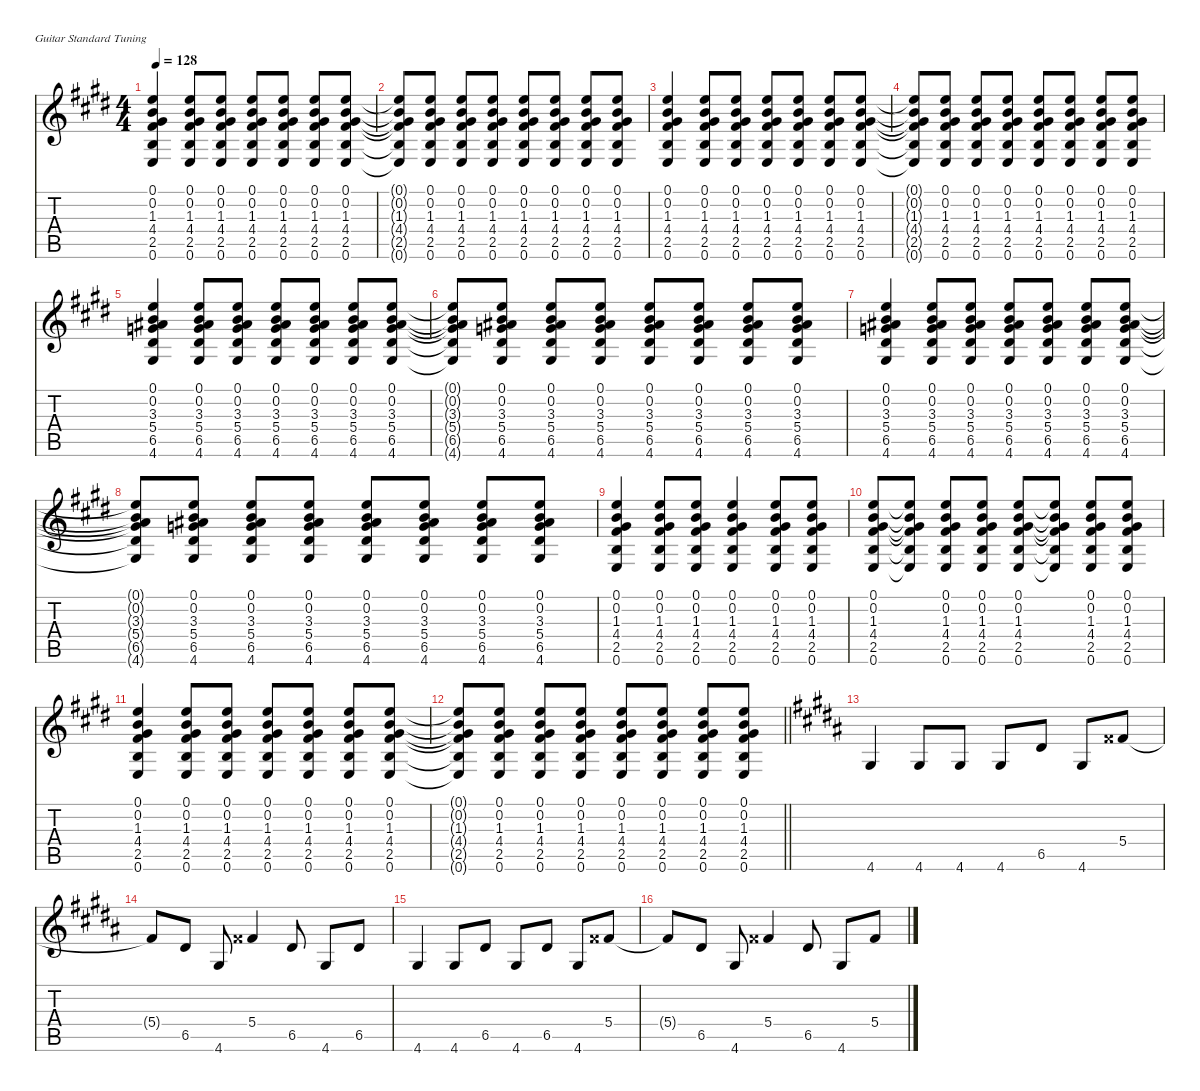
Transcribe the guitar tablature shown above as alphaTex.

\defaultSystemsLayout 4
\hideDynamics
\bracketExtendMode nobrackets
\singleTrackTrackNamePolicy hidden
\otherSystemsTrackNameOrientation horizontal
\track ("Acoustic Guitar" "s.guit.") {defaultSystemsLayout 8 instrument acousticguitarsteel}
\staff {score tabs}
\tuning (E4 B3 G3 D3 A2 E2)
\ts (4 4)
\tempo 128
\clef g2
\ks e
(0.1{acc forcenatural} 0.2{acc forcenatural} 1.3{acc #} 4.4{acc #} 2.5{acc forcenatural} 0.6{acc forcenatural}).4{dy f beam Up} (0.1{acc forcenatural} 0.2{acc forcenatural} 1.3{acc #} 4.4{acc #} 2.5{acc forcenatural} 0.6{acc forcenatural}).8{beam Up} (0.1{acc forcenatural} 0.2{acc forcenatural} 1.3{acc #} 4.4{acc #} 2.5{acc forcenatural} 0.6{acc forcenatural}).8{beam Up} (0.1{acc forcenatural} 0.2{acc forcenatural} 1.3{acc #} 4.4{acc #} 2.5{acc forcenatural} 0.6{acc forcenatural}).8{beam Up} (0.1{acc forcenatural} 0.2{acc forcenatural} 1.3{acc #} 4.4{acc #} 2.5{acc forcenatural} 0.6{acc forcenatural}).8{beam Up} (0.1{acc forcenatural} 0.2{acc forcenatural} 1.3{acc #} 4.4{acc #} 2.5{acc forcenatural} 0.6{acc forcenatural}).8{beam Up} (0.1{acc forcenatural} 0.2{acc forcenatural} 1.3{acc #} 4.4{acc #} 2.5{acc forcenatural} 0.6{acc forcenatural}).8{beam Up} |
(0.1{t acc forcenatural} 0.2{t acc forcenatural} 1.3{t acc #} 4.4{t acc #} 2.5{t acc forcenatural} 0.6{t acc forcenatural}).8{beam Up} (0.1{acc forcenatural} 0.2{acc forcenatural} 1.3{acc #} 4.4{acc #} 2.5{acc forcenatural} 0.6{acc forcenatural}).8{beam Up} (0.1{acc forcenatural} 0.2{acc forcenatural} 1.3{acc #} 4.4{acc #} 2.5{acc forcenatural} 0.6{acc forcenatural}).8{beam Up} (0.1{acc forcenatural} 0.2{acc forcenatural} 1.3{acc #} 4.4{acc #} 2.5{acc forcenatural} 0.6{acc forcenatural}).8{beam Up} (0.1{acc forcenatural} 0.2{acc forcenatural} 1.3{acc #} 4.4{acc #} 2.5{acc forcenatural} 0.6{acc forcenatural}).8{beam Up} (0.1{acc forcenatural} 0.2{acc forcenatural} 1.3{acc #} 4.4{acc #} 2.5{acc forcenatural} 0.6{acc forcenatural}).8{beam Up} (0.1{acc forcenatural} 0.2{acc forcenatural} 1.3{acc #} 4.4{acc #} 2.5{acc forcenatural} 0.6{acc forcenatural}).8{beam Up} (0.1{acc forcenatural} 0.2{acc forcenatural} 1.3{acc #} 4.4{acc #} 2.5{acc forcenatural} 0.6{acc forcenatural}).8{beam Up} |
(0.1{acc forcenatural} 0.2{acc forcenatural} 1.3{acc #} 4.4{acc #} 2.5{acc forcenatural} 0.6{acc forcenatural}).4{beam Up} (0.1{acc forcenatural} 0.2{acc forcenatural} 1.3{acc #} 4.4{acc #} 2.5{acc forcenatural} 0.6{acc forcenatural}).8{beam Up} (0.1{acc forcenatural} 0.2{acc forcenatural} 1.3{acc #} 4.4{acc #} 2.5{acc forcenatural} 0.6{acc forcenatural}).8{beam Up} (0.1{acc forcenatural} 0.2{acc forcenatural} 1.3{acc #} 4.4{acc #} 2.5{acc forcenatural} 0.6{acc forcenatural}).8{beam Up} (0.1{acc forcenatural} 0.2{acc forcenatural} 1.3{acc #} 4.4{acc #} 2.5{acc forcenatural} 0.6{acc forcenatural}).8{beam Up} (0.1{acc forcenatural} 0.2{acc forcenatural} 1.3{acc #} 4.4{acc #} 2.5{acc forcenatural} 0.6{acc forcenatural}).8{beam Up} (0.1{acc forcenatural} 0.2{acc forcenatural} 1.3{acc #} 4.4{acc #} 2.5{acc forcenatural} 0.6{acc forcenatural}).8{beam Up} |
(0.1{t acc forcenatural} 0.2{t acc forcenatural} 1.3{t acc #} 4.4{t acc #} 2.5{t acc forcenatural} 0.6{t acc forcenatural}).8{beam Up} (0.1{acc forcenatural} 0.2{acc forcenatural} 1.3{acc #} 4.4{acc #} 2.5{acc forcenatural} 0.6{acc forcenatural}).8{beam Up} (0.1{acc forcenatural} 0.2{acc forcenatural} 1.3{acc #} 4.4{acc #} 2.5{acc forcenatural} 0.6{acc forcenatural}).8{beam Up} (0.1{acc forcenatural} 0.2{acc forcenatural} 1.3{acc #} 4.4{acc #} 2.5{acc forcenatural} 0.6{acc forcenatural}).8{beam Up} (0.1{acc forcenatural} 0.2{acc forcenatural} 1.3{acc #} 4.4{acc #} 2.5{acc forcenatural} 0.6{acc forcenatural}).8{beam Up} (0.1{acc forcenatural} 0.2{acc forcenatural} 1.3{acc #} 4.4{acc #} 2.5{acc forcenatural} 0.6{acc forcenatural}).8{beam Up} (0.1{acc forcenatural} 0.2{acc forcenatural} 1.3{acc #} 4.4{acc #} 2.5{acc forcenatural} 0.6{acc forcenatural}).8{beam Up} (0.1{acc forcenatural} 0.2{acc forcenatural} 1.3{acc #} 4.4{acc #} 2.5{acc forcenatural} 0.6{acc forcenatural}).8{beam Up} |
(0.1{acc forcenatural} 0.2{acc forcenatural} 3.3{acc #} 5.4{acc forcenatural} 6.5{acc #} 4.6{acc #}).4{beam Up} (0.1{acc forcenatural} 0.2{acc forcenatural} 3.3{acc #} 5.4{acc forcenatural} 6.5{acc #} 4.6{acc #}).8{beam Up} (0.1{acc forcenatural} 0.2{acc forcenatural} 3.3{acc #} 5.4{acc forcenatural} 6.5{acc #} 4.6{acc #}).8{beam Up} (0.1{acc forcenatural} 0.2{acc forcenatural} 3.3{acc #} 5.4{acc forcenatural} 6.5{acc #} 4.6{acc #}).8{beam Up} (0.1{acc forcenatural} 0.2{acc forcenatural} 3.3{acc #} 5.4{acc forcenatural} 6.5{acc #} 4.6{acc #}).8{beam Up} (0.1{acc forcenatural} 0.2{acc forcenatural} 3.3{acc #} 5.4{acc forcenatural} 6.5{acc #} 4.6{acc #}).8{beam Up} (0.1{acc forcenatural} 0.2{acc forcenatural} 3.3{acc #} 5.4{acc forcenatural} 6.5{acc #} 4.6{acc #}).8{beam Up} |
(0.1{t acc forcenatural} 0.2{t acc forcenatural} 3.3{t acc #} 5.4{t acc forcenatural} 6.5{t acc #} 4.6{t acc #}).8{beam Up} (0.1{acc forcenatural} 0.2{acc forcenatural} 3.3{acc #} 5.4{acc forcenatural} 6.5{acc #} 4.6{acc #}).8{beam Up} (0.1{acc forcenatural} 0.2{acc forcenatural} 3.3{acc #} 5.4{acc forcenatural} 6.5{acc #} 4.6{acc #}).8{beam Up} (0.1{acc forcenatural} 0.2{acc forcenatural} 3.3{acc #} 5.4{acc forcenatural} 6.5{acc #} 4.6{acc #}).8{beam Up} (0.1{acc forcenatural} 0.2{acc forcenatural} 3.3{acc #} 5.4{acc forcenatural} 6.5{acc #} 4.6{acc #}).8{beam Up} (0.1{acc forcenatural} 0.2{acc forcenatural} 3.3{acc #} 5.4{acc forcenatural} 6.5{acc #} 4.6{acc #}).8{beam Up} (0.1{acc forcenatural} 0.2{acc forcenatural} 3.3{acc #} 5.4{acc forcenatural} 6.5{acc #} 4.6{acc #}).8{beam Up} (0.1{acc forcenatural} 0.2{acc forcenatural} 3.3{acc #} 5.4{acc forcenatural} 6.5{acc #} 4.6{acc #}).8{beam Up} |
(0.1{acc forcenatural} 0.2{acc forcenatural} 3.3{acc #} 5.4{acc forcenatural} 6.5{acc #} 4.6{acc #}).4{beam Up} (0.1{acc forcenatural} 0.2{acc forcenatural} 3.3{acc #} 5.4{acc forcenatural} 6.5{acc #} 4.6{acc #}).8{beam Up} (0.1{acc forcenatural} 0.2{acc forcenatural} 3.3{acc #} 5.4{acc forcenatural} 6.5{acc #} 4.6{acc #}).8{beam Up} (0.1{acc forcenatural} 0.2{acc forcenatural} 3.3{acc #} 5.4{acc forcenatural} 6.5{acc #} 4.6{acc #}).8{beam Up} (0.1{acc forcenatural} 0.2{acc forcenatural} 3.3{acc #} 5.4{acc forcenatural} 6.5{acc #} 4.6{acc #}).8{beam Up} (0.1{acc forcenatural} 0.2{acc forcenatural} 3.3{acc #} 5.4{acc forcenatural} 6.5{acc #} 4.6{acc #}).8{beam Up} (0.1{acc forcenatural} 0.2{acc forcenatural} 3.3{acc #} 5.4{acc forcenatural} 6.5{acc #} 4.6{acc #}).8{beam Up} |
(0.1{t acc forcenatural} 0.2{t acc forcenatural} 3.3{t acc #} 5.4{t acc forcenatural} 6.5{t acc #} 4.6{t acc #}).8{beam Up} (0.1{acc forcenatural} 0.2{acc forcenatural} 3.3{acc #} 5.4{acc forcenatural} 6.5{acc #} 4.6{acc #}).8{beam Up} (0.1{acc forcenatural} 0.2{acc forcenatural} 3.3{acc #} 5.4{acc forcenatural} 6.5{acc #} 4.6{acc #}).8{beam Up} (0.1{acc forcenatural} 0.2{acc forcenatural} 3.3{acc #} 5.4{acc forcenatural} 6.5{acc #} 4.6{acc #}).8{beam Up} (0.1{acc forcenatural} 0.2{acc forcenatural} 3.3{acc #} 5.4{acc forcenatural} 6.5{acc #} 4.6{acc #}).8{beam Up} (0.1{acc forcenatural} 0.2{acc forcenatural} 3.3{acc #} 5.4{acc forcenatural} 6.5{acc #} 4.6{acc #}).8{beam Up} (0.1{acc forcenatural} 0.2{acc forcenatural} 3.3{acc #} 5.4{acc forcenatural} 6.5{acc #} 4.6{acc #}).8{beam Up} (0.1{acc forcenatural} 0.2{acc forcenatural} 3.3{acc #} 5.4{acc forcenatural} 6.5{acc #} 4.6{acc #}).8{beam Up} |
(0.1{acc forcenatural} 0.2{acc forcenatural} 1.3{acc #} 4.4{acc #} 2.5{acc forcenatural} 0.6{acc forcenatural}).4{beam Up} (0.1{acc forcenatural} 0.2{acc forcenatural} 1.3{acc #} 4.4{acc #} 2.5{acc forcenatural} 0.6{acc forcenatural}).8{beam Up} (0.1{acc forcenatural} 0.2{acc forcenatural} 1.3{acc #} 4.4{acc #} 2.5{acc forcenatural} 0.6{acc forcenatural}).8{beam Up} (0.1{acc forcenatural} 0.2{acc forcenatural} 1.3{acc #} 4.4{acc #} 2.5{acc forcenatural} 0.6{acc forcenatural}).4{beam Up} (0.1{acc forcenatural} 0.2{acc forcenatural} 1.3{acc #} 4.4{acc #} 2.5{acc forcenatural} 0.6{acc forcenatural}).8{beam Up} (0.1{acc forcenatural} 0.2{acc forcenatural} 1.3{acc #} 4.4{acc #} 2.5{acc forcenatural} 0.6{acc forcenatural}).8{beam Up} |
(0.1{acc forcenatural} 0.2{acc forcenatural} 1.3{acc #} 4.4{acc #} 2.5{acc forcenatural} 0.6{acc forcenatural}).8{beam Up} (0.1{t acc forcenatural} 0.2{t acc forcenatural} 1.3{t acc #} 4.4{t acc #} 2.5{t acc forcenatural} 0.6{t acc forcenatural}).8{beam Up} (0.1{acc forcenatural} 0.2{acc forcenatural} 1.3{acc #} 4.4{acc #} 2.5{acc forcenatural} 0.6{acc forcenatural}).8{beam Up} (0.1{acc forcenatural} 0.2{acc forcenatural} 1.3{acc #} 4.4{acc #} 2.5{acc forcenatural} 0.6{acc forcenatural}).8{beam Up} (0.1{acc forcenatural} 0.2{acc forcenatural} 1.3{acc #} 4.4{acc #} 2.5{acc forcenatural} 0.6{acc forcenatural}).8{beam Up} (0.1{t acc forcenatural} 0.2{t acc forcenatural} 1.3{t acc #} 4.4{t acc #} 2.5{t acc forcenatural} 0.6{t acc forcenatural}).8{beam Up} (0.1{acc forcenatural} 0.2{acc forcenatural} 1.3{acc #} 4.4{acc #} 2.5{acc forcenatural} 0.6{acc forcenatural}).8{beam Up} (0.1{acc forcenatural} 0.2{acc forcenatural} 1.3{acc #} 4.4{acc #} 2.5{acc forcenatural} 0.6{acc forcenatural}).8{beam Up} |
(0.1{acc forcenatural} 0.2{acc forcenatural} 1.3{acc #} 4.4{acc #} 2.5{acc forcenatural} 0.6{acc forcenatural}).4{beam Up} (0.1{acc forcenatural} 0.2{acc forcenatural} 1.3{acc #} 4.4{acc #} 2.5{acc forcenatural} 0.6{acc forcenatural}).8{beam Up} (0.1{acc forcenatural} 0.2{acc forcenatural} 1.3{acc #} 4.4{acc #} 2.5{acc forcenatural} 0.6{acc forcenatural}).8{beam Up} (0.1{acc forcenatural} 0.2{acc forcenatural} 1.3{acc #} 4.4{acc #} 2.5{acc forcenatural} 0.6{acc forcenatural}).8{beam Up} (0.1{acc forcenatural} 0.2{acc forcenatural} 1.3{acc #} 4.4{acc #} 2.5{acc forcenatural} 0.6{acc forcenatural}).8{beam Up} (0.1{acc forcenatural} 0.2{acc forcenatural} 1.3{acc #} 4.4{acc #} 2.5{acc forcenatural} 0.6{acc forcenatural}).8{beam Up} (0.1{acc forcenatural} 0.2{acc forcenatural} 1.3{acc #} 4.4{acc #} 2.5{acc forcenatural} 0.6{acc forcenatural}).8{beam Up} |
\barLineRight lightlight
(0.1{t acc forcenatural} 0.2{t acc forcenatural} 1.3{t acc #} 4.4{t acc #} 2.5{t acc forcenatural} 0.6{t acc forcenatural}).8{beam Up} (0.1{acc forcenatural} 0.2{acc forcenatural} 1.3{acc #} 4.4{acc #} 2.5{acc forcenatural} 0.6{acc forcenatural}).8{beam Up} (0.1{acc forcenatural} 0.2{acc forcenatural} 1.3{acc #} 4.4{acc #} 2.5{acc forcenatural} 0.6{acc forcenatural}).8{beam Up} (0.1{acc forcenatural} 0.2{acc forcenatural} 1.3{acc #} 4.4{acc #} 2.5{acc forcenatural} 0.6{acc forcenatural}).8{beam Up} (0.1{acc forcenatural} 0.2{acc forcenatural} 1.3{acc #} 4.4{acc #} 2.5{acc forcenatural} 0.6{acc forcenatural}).8{beam Up} (0.1{acc forcenatural} 0.2{acc forcenatural} 1.3{acc #} 4.4{acc #} 2.5{acc forcenatural} 0.6{acc forcenatural}).8{beam Up} (0.1{acc forcenatural} 0.2{acc forcenatural} 1.3{acc #} 4.4{acc #} 2.5{acc forcenatural} 0.6{acc forcenatural}).8{beam Up} (0.1{acc forcenatural} 0.2{acc forcenatural} 1.3{acc #} 4.4{acc #} 2.5{acc forcenatural} 0.6{acc forcenatural}).8{beam Up} |
\ks g#minor
4.6{acc #}.4{beam Up} 4.6{acc #}.8{beam Up} 4.6{acc #}.8{beam Up} 4.6{acc #}.8{beam Up} 6.5{acc #}.8{beam Up} 4.6{acc #}.8{beam Up} 5.4{acc x}.8{beam Up} |
5.4{t acc x}.8{beam Up} 6.5{acc #}.8{beam Up} 4.6{acc #}.8{beam Up} 5.4{acc x}.4{beam Up} 6.5{acc #}.8{beam Up} 4.6{acc #}.8{beam Up} 6.5{acc #}.8{beam Up} |
4.6{acc #}.4{beam Up} 4.6{acc #}.8{beam Up} 6.5{acc #}.8{beam Up} 4.6{acc #}.8{beam Up} 6.5{acc #}.8{beam Up} 4.6{acc #}.8{beam Up} 5.4{acc x}.8{beam Up} |
5.4{t acc x}.8{beam Up} 6.5{acc #}.8{beam Up} 4.6{acc #}.8{beam Up} 5.4{acc x}.4{beam Up} 6.5{acc #}.8{beam Up} 4.6{acc #}.8{beam Up} 5.4{acc x}.8{beam Up}
